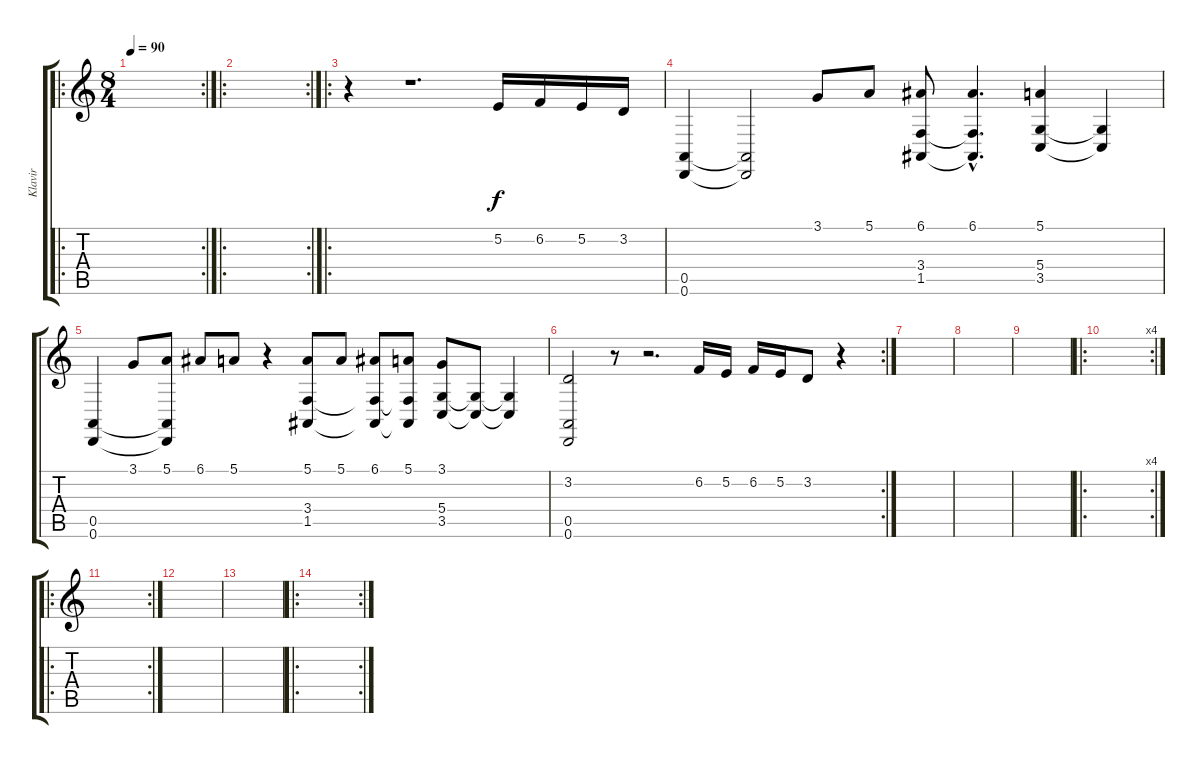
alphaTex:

\track ("Klavir" "Klavir") {instrument brightacousticpiano}
\staff {score tabs}
\tuning (E4 B3 G3 D3 A2 D2) {hide}
\ro
\rc 2
\ts (8 4)
\tempo 90
\clef g2
\ks c
|
\ro
\rc 2
|
\ro
r.4 r.1{d} 5.2.16 6.2.16 5.2.16 3.2.16 |
(0.5 0.6).4 (0.5{t} 0.6{t}).2 3.1.8 5.1.8 (6.1 3.4 1.5).8 (6.1{hac} 3.4{hac t} 1.5{hac t}).4{d} (5.1 5.4 3.5).4 (5.4{t} 3.5{t}).4 |
(0.5 0.6).4 3.1.8 (5.1 0.5{t} 0.6{t}).8 6.1.8 5.1.8 r.4 (5.1 3.4 1.5).8 5.1.8 (6.1 3.4{t} 1.5{t}).8 (5.1 3.4{t} 1.5{t}).8 (3.1 5.4 3.5).8 (5.4{t} 3.5{t}).8 (5.4{t} 3.5{t}).4 |
\rc 2
(3.2 0.5 0.6).2 r.8 r.2{d} 6.2.16 5.2.16 6.2.16 5.2.16 3.2.8 r.4 |
|
|
|
\ro
\rc 4
|
\ro
\rc 2
|
|
|
\ro
\rc 2
